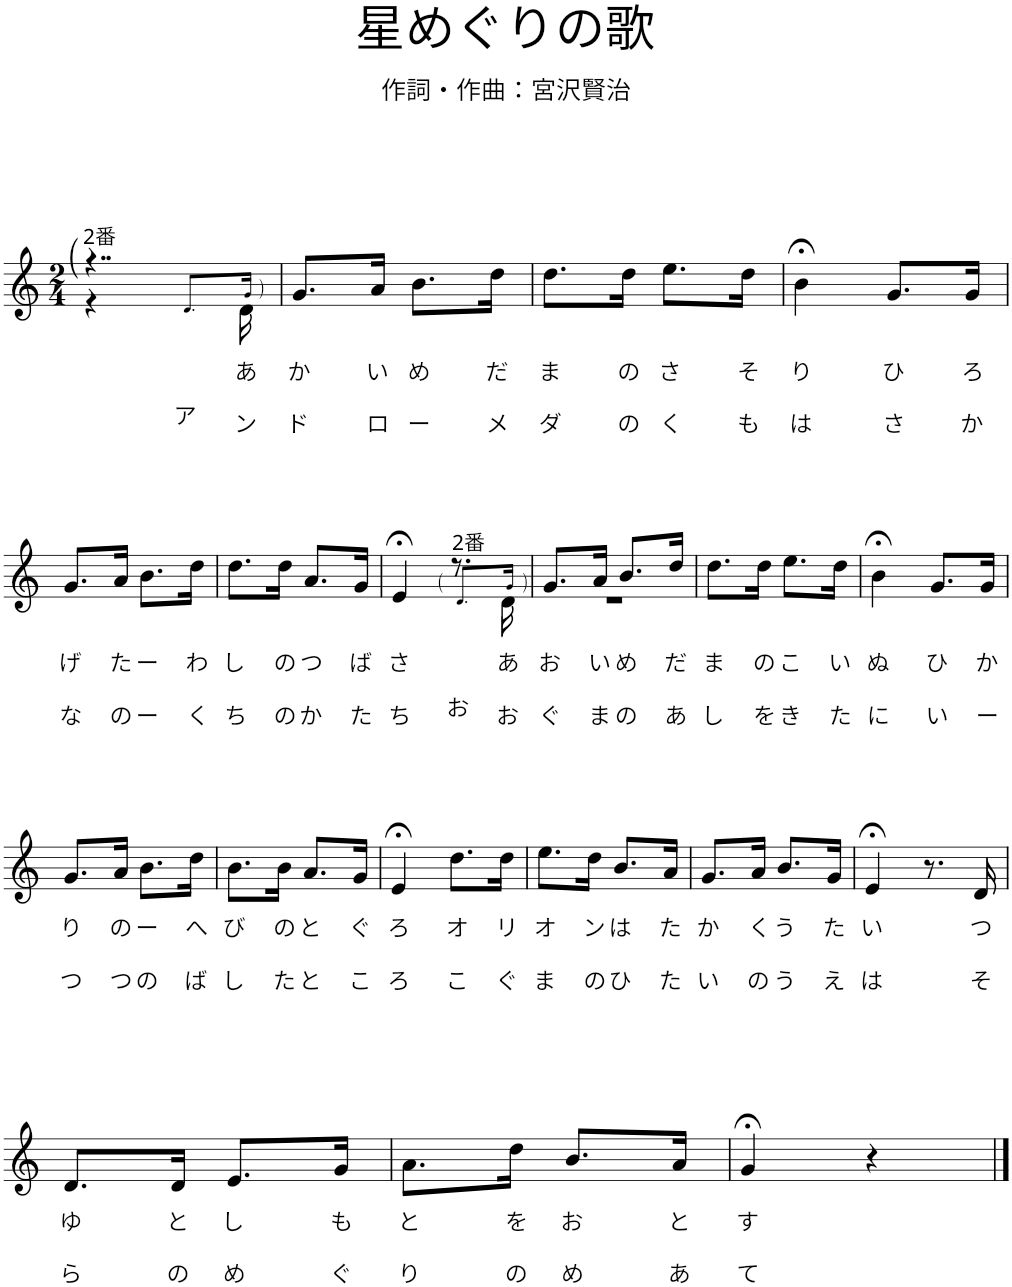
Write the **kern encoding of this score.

**kern	**text	**text
*part1	*part1	*part1
*staff1	*staff1	*staff1
*I"Piano	*	*
*clefG2	*	*
*k[]	*	*
*M2/4	*	*
=1	=1	=1
*^	*	*
!LO:TX:a:t=2番	!	!	!
4..r	4r	.	.
!	!	!LO:LY:b	!
.	8.d!/L	ア	.
!	!	!LO:LY:b	!LO:LY:b
16d\	16g!/Jk	あ	ン
=2	=2	=2	=2
!	!	!LO:LY:b	!LO:LY:b
*v	*v	*	*
8.g/L	か	ド
!	!LO:LY:b	!LO:LY:b
16a/Jk	い	ロ
!	!LO:LY:b	!LO:LY:b
8.b\L	め	ー
!	!LO:LY:b	!LO:LY:b
16dd\Jk	だ	メ
=3	=3	=3
!	!LO:LY:b	!LO:LY:b
8.dd\L	ま	ダ
!	!LO:LY:b	!LO:LY:b
16dd\Jk	の	の
!	!LO:LY:b	!LO:LY:b
8.ee\L	さ	く
!	!LO:LY:b	!LO:LY:b
16dd\Jk	そ	も
=4	=4	=4
!	!LO:LY:b	!LO:LY:b
4b;<\	り	は
!	!LO:LY:b	!LO:LY:b
8.g/L	ひ	さ
!	!LO:LY:b	!LO:LY:b
16g/Jk	ろ	か
!!LO:LB:g=z
=5	=5	=5
!	!LO:LY:b	!LO:LY:b
8.g/L	げ	な
!	!LO:LY:b	!LO:LY:b
16a/Jk	た	の
!	!LO:LY:b	!LO:LY:b
8.b\L	ー	ー
!	!LO:LY:b	!LO:LY:b
16dd\Jk	わ	く
=6	=6	=6
!	!LO:LY:b	!LO:LY:b
8.dd\L	し	ち
!	!LO:LY:b	!LO:LY:b
16dd\Jk	の	の
!	!LO:LY:b	!LO:LY:b
8.a/L	つ	か
!	!LO:LY:b	!LO:LY:b
16g/Jk	ば	た
=7	=7	=7
!	!LO:LY:b	!LO:LY:b
*^	*	*
4e;</	4ryy	さ	ち
!LO:TX:a:t=2番	!	!	!
!	!	!LO:LY:b	!
8.r	8.d!/L	お	.
!	!	!LO:LY:b	!LO:LY:b
16d\	16g!/Jk	あ	お
=8	=8	=8	=8
!	!	!LO:LY:b	!LO:LY:b
8.g/L	2r	お	ぐ
!	!	!LO:LY:b	!LO:LY:b
16a/Jk	.	い	ま
!	!	!LO:LY:b	!LO:LY:b
8.b/L	.	め	の
!	!	!LO:LY:b	!LO:LY:b
16dd/Jk	.	だ	あ
*v	*v	*	*
=9	=9	=9
!	!LO:LY:b	!LO:LY:b
8.dd\L	ま	し
!	!LO:LY:b	!LO:LY:b
16dd\Jk	の	を
!	!LO:LY:b	!LO:LY:b
8.ee\L	こ	き
!	!LO:LY:b	!LO:LY:b
16dd\Jk	い	た
=10	=10	=10
!	!LO:LY:b	!LO:LY:b
4b;<\	ぬ	に
!	!LO:LY:b	!LO:LY:b
8.g/L	ひ	い
!	!LO:LY:b	!LO:LY:b
16g/Jk	か	ー
!!LO:LB:g=z
=11	=11	=11
!	!LO:LY:b	!LO:LY:b
8.g/L	り	つ
!	!LO:LY:b	!LO:LY:b
16a/Jk	の	つ
!	!LO:LY:b	!LO:LY:b
8.b\L	ー	の
!	!LO:LY:b	!LO:LY:b
16dd\Jk	へ	ば
=12	=12	=12
!	!LO:LY:b	!LO:LY:b
8.b\L	び	し
!	!LO:LY:b	!LO:LY:b
16b\Jk	の	た
!	!LO:LY:b	!LO:LY:b
8.a/L	と	と
!	!LO:LY:b	!LO:LY:b
16g/Jk	ぐ	こ
=13	=13	=13
!	!LO:LY:b	!LO:LY:b
4e;</	ろ	ろ
!	!LO:LY:b	!LO:LY:b
8.dd\L	オ	こ
!	!LO:LY:b	!LO:LY:b
16dd\Jk	リ	ぐ
=14	=14	=14
!	!LO:LY:b	!LO:LY:b
8.ee\L	オ	ま
!	!LO:LY:b	!LO:LY:b
16dd\Jk	ン	の
!	!LO:LY:b	!LO:LY:b
8.b/L	は	ひ
!	!LO:LY:b	!LO:LY:b
16a/Jk	た	た
=15	=15	=15
!	!LO:LY:b	!LO:LY:b
8.g/L	か	い
!	!LO:LY:b	!LO:LY:b
16a/Jk	く	の
!	!LO:LY:b	!LO:LY:b
8.b/L	う	う
!	!LO:LY:b	!LO:LY:b
16g/Jk	た	え
=16	=16	=16
!	!LO:LY:b	!LO:LY:b
4e;</	い	は
8.r	.	.
!	!LO:LY:b	!LO:LY:b
16d/	つ	そ
!!LO:LB:g=z
=17	=17	=17
!	!LO:LY:b	!LO:LY:b
8.d/L	ゆ	ら
!	!LO:LY:b	!LO:LY:b
16d/Jk	と	の
!	!LO:LY:b	!LO:LY:b
8.e/L	し	め
!	!LO:LY:b	!LO:LY:b
16g/Jk	も	ぐ
=18	=18	=18
!	!LO:LY:b	!LO:LY:b
8.a\L	と	り
!	!LO:LY:b	!LO:LY:b
16dd\Jk	を	の
!	!LO:LY:b	!LO:LY:b
8.b/L	お	め
!	!LO:LY:b	!LO:LY:b
16a/Jk	と	あ
=19	=19	=19
!	!LO:LY:b	!LO:LY:b
4g;</	す	て
4r	.	.
==	==	==
*-	*-	*-
